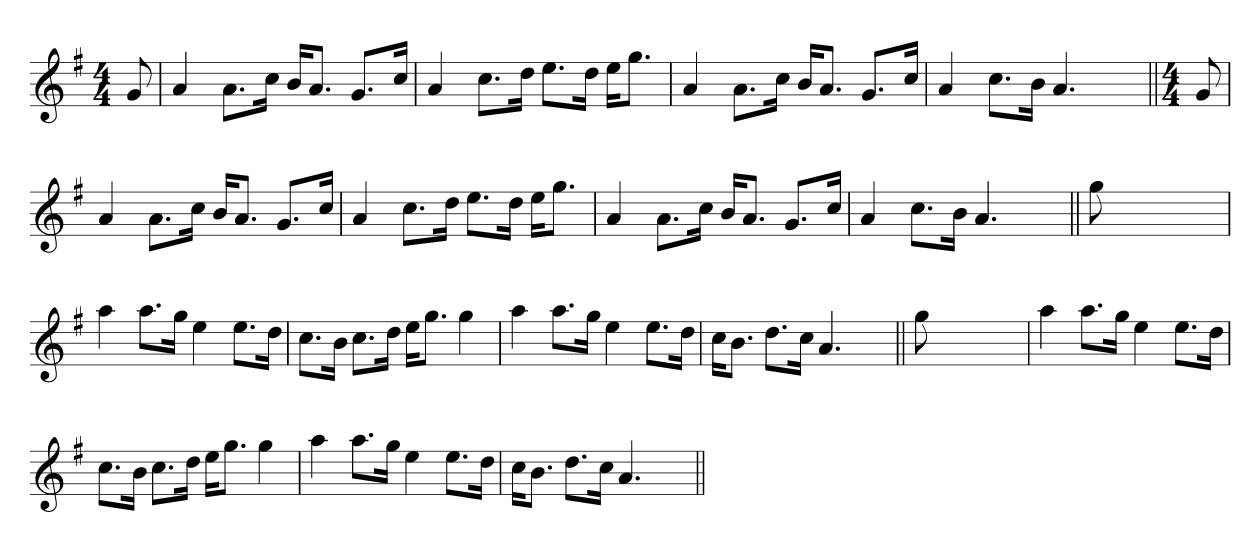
**kern
*part1
*staff1
*clefG2
*k[f#]
*M4/4
=1
8g
=
4a
8.aL
16ccJk
16bKL
8.aJ
8.gL
16ccJk
=
4a
8.ccL
16ddJk
8.eeL
16ddJk
16eeKL
8.ggJ
=
4a
8.aL
16ccJk
16bKL
8.aJ
8.gL
16ccJk
=
4a
8.ccL
16bJk
4.a
8ryy
=||
*M4/4
8g
=
4a
8.aL
16ccJk
16bKL
8.aJ
8.gL
16ccJk
=
4a
8.ccL
16ddJk
8.eeL
16ddJk
16eeKL
8.ggJ
=
4a
8.aL
16ccJk
16bKL
8.aJ
8.gL
16ccJk
=
4a
8.ccL
16bJk
4.a
8ryy
=||
8gg
2..ryy
=
4aa
8.aaL
16ggJk
4ee
8.eeL
16ddJk
=
8.ccL
16bJk
8.ccL
16ddJk
16eeKL
8.ggJ
4gg
=
4aa
8.aaL
16ggJk
4ee
8.eeL
16ddJk
=
16ccKL
8.bJ
8.ddL
16ccJk
4.a
8ryy
=||
8gg
2..ryy
=
4aa
8.aaL
16ggJk
4ee
8.eeL
16ddJk
=
8.ccL
16bJk
8.ccL
16ddJk
16eeKL
8.ggJ
4gg
=
4aa
8.aaL
16ggJk
4ee
8.eeL
16ddJk
=
16ccKL
8.bJ
8.ddL
16ccJk
4.a
8ryy
=||
*-
